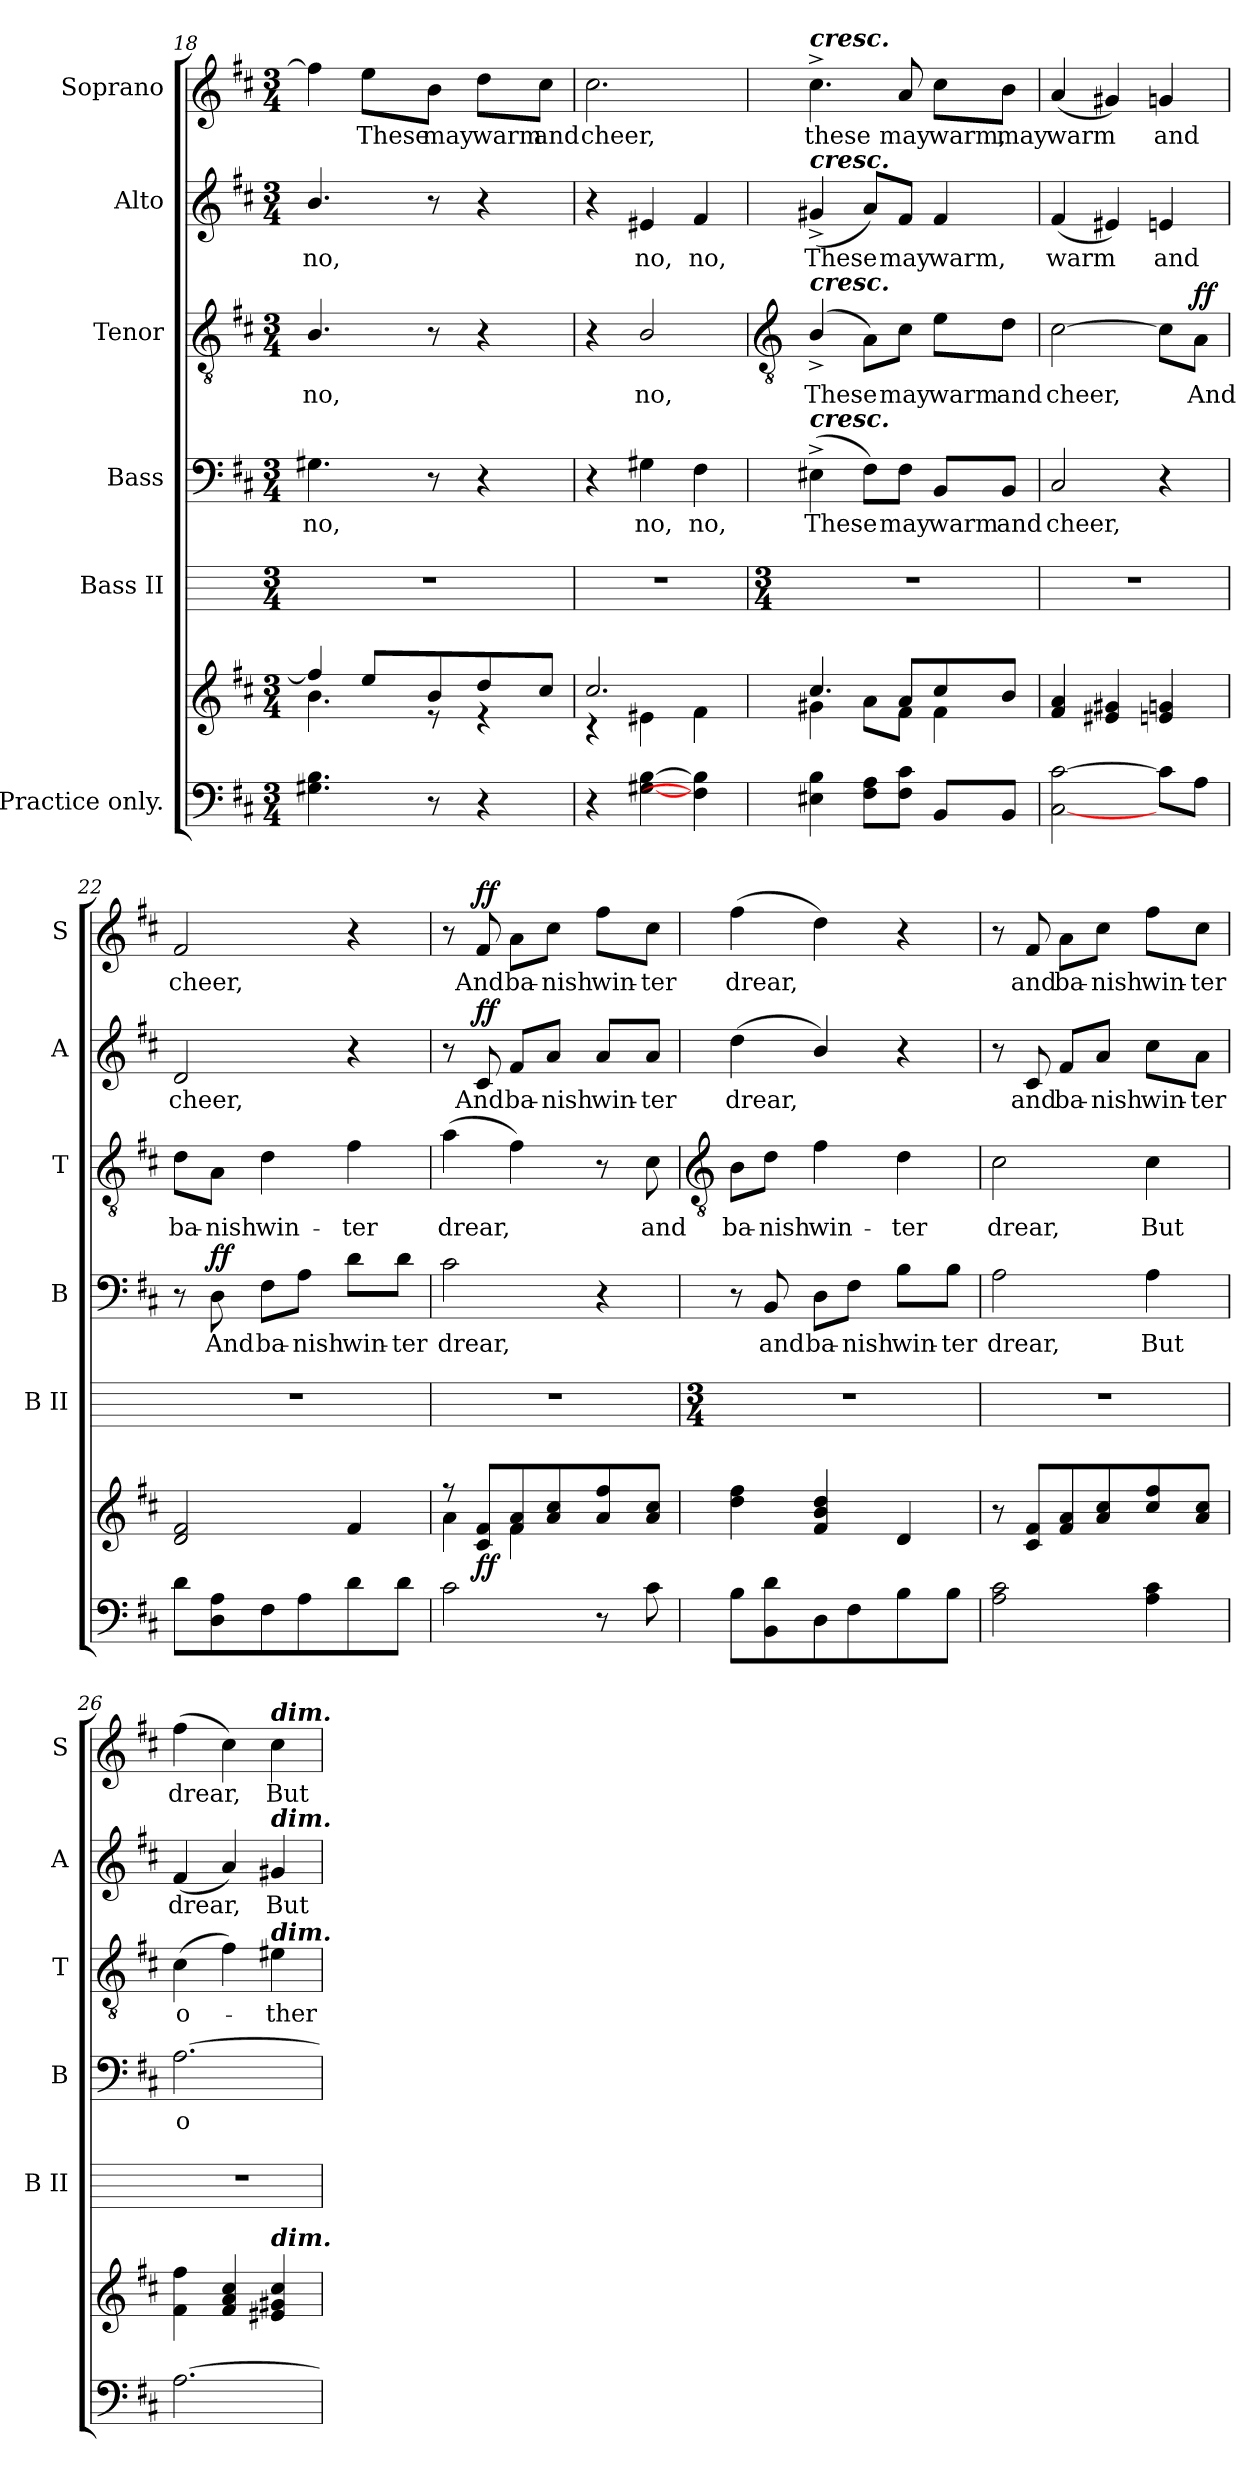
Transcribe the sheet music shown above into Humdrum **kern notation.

**kern	**kern	**dynam	**kern	**kern	**text	**dynam	**kern	**text	**dynam	**kern	**text	**dynam	**kern	**text	**dynam
*part6	*part6	*part6	*part5	*part4	*part4	*part4	*part3	*part3	*part3	*part2	*part2	*part2	*part1	*part1	*part1
*staff7	*staff6	*staff6/7	*staff5	*staff4	*staff4	*staff4	*staff3	*staff3	*staff3	*staff2	*staff2	*staff2	*staff1	*staff1	*staff1
*I"Practice only.	*	*	*I"Bass II	*I"Bass	*	*	*I"Tenor	*	*	*I"Alto	*	*	*I"Soprano	*	*
*	*	*	*I'B II	*I'B	*	*	*I'T	*	*	*I'A	*	*	*I'S	*	*
*clefF4	*clefG2	*	*	*clefF4	*	*	*clefGv2	*	*	*clefG2	*	*	*clefG2	*	*
*k[f#c#]	*k[f#c#]	*	*	*k[f#c#]	*	*	*k[f#c#]	*	*	*k[f#c#]	*	*	*k[f#c#]	*	*
*D:	*D:	*	*	*D:	*	*	*D:	*	*	*D:	*	*	*D:	*	*
*M3/4	*M3/4	*	*M3/4	*M3/4	*	*	*M3/4	*	*	*M3/4	*	*	*M3/4	*	*
=18	=18	=18	=18	=18	=18	=18	=18	=18	=18	=18	=18	=18	=18	=18	=18
*	*^	*	*	*	*	*	*	*	*	*	*	*	*	*	*
!	!	!	!	!	!	!LO:LY:b	!	!	!LO:LY:b	!	!	!LO:LY:b	!	!	!	!
4.G#X 4.B	4ff#/]	4.b\	.	2.r	4.G#X	no,	.	4.B/	no,	.	4.b/	no,	.	4ff#]	.	.
!	!	!	!	!	!	!	!	!	!	!	!	!	!	!	!LO:LY:b	!
.	8ee/L	.	.	.	.	.	.	.	.	.	.	.	.	8ee\L	These	.
!	!	!	!	!	!	!	!	!	!	!	!	!	!	!	!LO:LY:b	!
8r	8b/	8r	.	.	8r	.	.	8r	.	.	8r	.	.	8b\J	may	.
!	!	!	!	!	!	!	!	!	!	!	!	!	!	!	!LO:LY:b	!
4r	8dd/	4r	.	.	4r	.	.	4r	.	.	4r	.	.	8dd\L	warm	.
!	!	!	!	!	!	!	!	!	!	!	!	!	!	!	!LO:LY:b	!
.	8cc#/J	.	.	.	.	.	.	.	.	.	.	.	.	8cc#\J	and	.
=19	=19	=19	=19	=19	=19	=19	=19	=19	=19	=19	=19	=19	=19	=19	=19	=19
!	!	!	!	!	!	!	!	!	!	!	!	!	!	!	!LO:LY:b	!
4r	2.cc#/	4r	.	2.r	4r	.	.	4r	.	.	4r	.	.	2.cc#	cheer,	.
!	!	!	!	!	!	!LO:LY:b	!	!	!LO:LY:b	!	!	!LO:LY:b	!	!	!	!
[4G#X [4B	.	4e#X\	.	.	4G#X	no,	.	2B/	no,	.	4e#X	no,	.	.	.	.
!	!	!	!	!	!	!LO:LY:b	!	!	!	!	!	!LO:LY:b	!	!	!	!
4F#] 4B]	.	4f#\	.	.	4F#	no,	.	.	.	.	4f#	no,	.	.	.	.
!!LO:LB:g=z
=20	=20	=20	=20	=20	=20	=20	=20	=20	=20	=20	=20	=20	=20	=20	=20	=20
*	*	*	*	*	*	*	*	*clefGv2	*	*	*	*	*	*	*	*
*	*	*	*	*M3/4	*	*	*	*	*	*	*	*	*	*	*	*
!	!	!	!	!	!	!	!	!	!	!	!	!	!	!LO:TX:a:Bi:t=cresc.	!	!
!	!	!	!	!	!	!	!	!	!	!	!LO:TX:a:Bi:t=cresc.	!	!	!	!	!
!	!	!	!	!	!	!	!	!LO:TX:a:Bi:t=cresc.	!	!	!	!	!	!	!	!
!	!	!	!	!	!LO:TX:a:Bi:t=cresc.	!	!	!	!	!	!	!	!	!	!	!
!	!	!	!	!	!	!LO:LY:b	!	!	!LO:LY:b	!	!	!LO:LY:b	!	!	!LO:LY:b	!
4E#X 4B	4.cc#/	4g#X\	.	2.r	(>4E#X^	These	.	(<4B^/	These	.	(<4g#X^	These	.	4.cc#^	these	.
8F# 8AL	.	8a\L	.	.	8F#\L)	.	.	8A\L)	.	.	8a/L)	.	.	.	.	.
!	!	!	!	!	!	!LO:LY:b	!	!	!LO:LY:b	!	!	!LO:LY:b	!	!	!LO:LY:b	!
8F# 8c#J	8a/L	8f#\J	.	.	8F#\J	may	.	8c#\J	may	.	8f#/J	may	.	8a	may	.
!	!	!	!	!	!	!LO:LY:b	!	!	!LO:LY:b	!	!	!LO:LY:b	!	!	!LO:LY:b	!
8BBL	8cc#/	4f#\	.	.	8BB/L	warm	.	8e\L	warm	.	4f#	warm,	.	8cc#\L	warm,	.
!	!	!	!	!	!	!LO:LY:b	!	!	!LO:LY:b	!	!	!	!	!	!LO:LY:b	!
8BBJ	8b/J	.	.	.	8BB/J	and	.	8d\J	and	.	.	.	.	8b\J	may	.
=21	=21	=21	=21	=21	=21	=21	=21	=21	=21	=21	=21	=21	=21	=21	=21	=21
!	!	!	!	!	!	!LO:LY:b	!	!	!LO:LY:b	!	!	!LO:LY:b	!	!	!LO:LY:b	!
[2C# [2c#	4f#/ 4a/	2.ryy	.	2.r	2C#	cheer,	.	[2c#	cheer,	.	(<4f#	warm	.	(<4a	warm	.
.	4e#X/ 4g#X/	.	.	.	.	.	.	.	.	.	4e#X)	.	.	4g#X)	.	.
!	!	!	!	!	!	!	!	!	!	!	!	!LO:LY:b	!	!	!LO:LY:b	!
8c#L]	4en/ 4gn/	.	.	.	4r	.	.	8c#\L]	.	.	4en	and	.	4gn	and	.
!	!	!	!	!	!	!	!	!	!LO:LY:b	!LO:DY:b	!	!	!	!	!	!
8AJ	.	.	.	.	.	.	.	8A\J	And	ff	.	.	.	.	.	.
=22	=22	=22	=22	=22	=22	=22	=22	=22	=22	=22	=22	=22	=22	=22	=22	=22
!	!	!	!	!	!	!	!	!	!LO:LY:b	!	!	!LO:LY:b	!	!	!LO:LY:b	!
8dL	2d/ 2f#/	2.ryy	.	2.r	8r	.	.	8d\L	ba-	.	2d	cheer,	.	2f#	cheer,	.
!	!	!	!	!	!	!LO:LY:b	!LO:DY:b	!	!LO:LY:b	!	!	!	!	!	!	!
8D 8A	.	.	.	.	8D	And	ff	8A\J	-nish	.	.	.	.	.	.	.
!	!	!	!	!	!	!LO:LY:b	!	!	!LO:LY:b	!	!	!	!	!	!	!
8F#	.	.	.	.	8F#\L	ba-	.	4d	win-	.	.	.	.	.	.	.
!	!	!	!	!	!	!LO:LY:b	!	!	!	!	!	!	!	!	!	!
8A	.	.	.	.	8A\J	-nish	.	.	.	.	.	.	.	.	.	.
!	!	!	!	!	!	!LO:LY:b	!	!	!LO:LY:b	!	!	!	!	!	!	!
8d	4f#/	.	.	.	8d\L	win-	.	4f#	-ter	.	4r	.	.	4r	.	.
!	!	!	!	!	!	!LO:LY:b	!	!	!	!	!	!	!	!	!	!
8dJ	.	.	.	.	8d\J	-ter	.	.	.	.	.	.	.	.	.	.
=23	=23	=23	=23	=23	=23	=23	=23	=23	=23	=23	=23	=23	=23	=23	=23	=23
!	!	!	!	!	!	!LO:LY:b	!	!	!LO:LY:b	!	!	!	!	!	!	!
2c#	8r	4a\	.	2.r	2c#	drear,	.	(>4a	drear,	.	8r	.	.	8r	.	.
!	!	!	!LO:DY:b	!	!	!	!	!	!	!	!	!LO:LY:b	!LO:DY:b	!	!LO:LY:b	!LO:DY:b
.	8c#/ 8f#/L	.	ff	.	.	.	.	.	.	.	8c#	And	ff	8f#	And	ff
!	!	!	!	!	!	!	!	!	!	!	!	!LO:LY:b	!	!	!LO:LY:b	!
.	8f#/ 8a/	4f#\	.	.	.	.	.	4f#)	.	.	8f#/L	ba-	.	8a\L	ba-	.
!	!	!	!	!	!	!	!	!	!	!	!	!LO:LY:b	!	!	!LO:LY:b	!
.	8a/ 8cc#/	.	.	.	.	.	.	.	.	.	8a/J	-nish	.	8cc#\J	-nish	.
!	!	!	!	!	!	!	!	!	!	!	!	!LO:LY:b	!	!	!LO:LY:b	!
8r	8a/ 8ff#/	4ryy	.	.	4r	.	.	8r	.	.	8a/L	win-	.	8ff#\L	win-	.
!	!	!	!	!	!	!	!	!	!LO:LY:b	!	!	!LO:LY:b	!	!	!LO:LY:b	!
8c#	8a/ 8cc#/J	.	.	.	.	.	.	8c#	and	.	8a/J	-ter	.	8cc#\J	-ter	.
*	*v	*v	*	*	*	*	*	*	*	*	*	*	*	*	*	*
!!LO:LB:g=z
=24	=24	=24	=24	=24	=24	=24	=24	=24	=24	=24	=24	=24	=24	=24	=24
*	*	*	*	*	*	*	*clefGv2	*	*	*	*	*	*	*	*
*	*	*	*M3/4	*	*	*	*	*	*	*	*	*	*	*	*
!	!	!	!	!	!	!	!	!LO:LY:b	!	!	!LO:LY:b	!	!	!LO:LY:b	!
8BL	4dd\ 4ff#\	.	2.r	8r	.	.	8B\L	ba-	.	(<4dd	drear,	.	(>4ff#	drear,	.
!	!	!	!	!	!LO:LY:b	!	!	!LO:LY:b	!	!	!	!	!	!	!
8BB 8d	.	.	.	8BB	and	.	8d\J	-nish	.	.	.	.	.	.	.
!	!	!	!	!	!LO:LY:b	!	!	!LO:LY:b	!	!	!	!	!	!	!
8D	4f# 4b 4dd	.	.	8D\L	ba-	.	4f#	win-	.	4b/)	.	.	4dd)	.	.
!	!	!	!	!	!LO:LY:b	!	!	!	!	!	!	!	!	!	!
8F#	.	.	.	8F#\J	-nish	.	.	.	.	.	.	.	.	.	.
!	!	!	!	!	!LO:LY:b	!	!	!LO:LY:b	!	!	!	!	!	!	!
8B	4d	.	.	8B\L	win-	.	4d	-ter	.	4r	.	.	4r	.	.
!	!	!	!	!	!LO:LY:b	!	!	!	!	!	!	!	!	!	!
8BJ	.	.	.	8B\J	-ter	.	.	.	.	.	.	.	.	.	.
=25	=25	=25	=25	=25	=25	=25	=25	=25	=25	=25	=25	=25	=25	=25	=25
!	!	!	!	!	!LO:LY:b	!	!	!LO:LY:b	!	!	!	!	!	!	!
2A 2c#	8r	.	2.r	2A	drear,	.	2c#	drear,	.	8r	.	.	8r	.	.
!	!	!	!	!	!	!	!	!	!	!	!LO:LY:b	!	!	!LO:LY:b	!
.	8c# 8f#L	.	.	.	.	.	.	.	.	8c#	and	.	8f#	and	.
!	!	!	!	!	!	!	!	!	!	!	!LO:LY:b	!	!	!LO:LY:b	!
.	8f# 8a	.	.	.	.	.	.	.	.	8f#/L	ba-	.	8a\L	ba-	.
!	!	!	!	!	!	!	!	!	!	!	!LO:LY:b	!	!	!LO:LY:b	!
.	8a 8cc#	.	.	.	.	.	.	.	.	8a/J	-nish	.	8cc#\J	-nish	.
!	!	!	!	!	!LO:LY:b	!	!	!LO:LY:b	!	!	!LO:LY:b	!	!	!LO:LY:b	!
4A 4c#	8cc# 8ff#	.	.	4A	But	.	4c#	But	.	8cc#\L	win-	.	8ff#\L	win-	.
!	!	!	!	!	!	!	!	!	!	!	!LO:LY:b	!	!	!LO:LY:b	!
.	8a 8cc#J	.	.	.	.	.	.	.	.	8a\J	-ter	.	8cc#\J	-ter	.
=26	=26	=26	=26	=26	=26	=26	=26	=26	=26	=26	=26	=26	=26	=26	=26
!	!	!	!	!	!LO:LY:b	!	!	!LO:LY:b	!	!	!LO:LY:b	!	!	!LO:LY:b	!
[2.A	4f# 4ff#	.	2.r	[2.A	o-	.	(>4c#	o-	.	(<4f#	drear,	.	(>4ff#	drear,	.
.	4f# 4a 4cc#	.	.	.	.	.	4f#)	.	.	4a)	.	.	4cc#)	.	.
!	!	!	!	!	!	!	!	!	!	!	!	!	!LO:TX:a:Bi:t=dim.	!	!
!	!	!	!	!	!	!	!	!	!	!LO:TX:a:Bi:t=dim.	!	!	!	!	!
!	!	!	!	!	!	!	!LO:TX:a:Bi:t=dim.	!	!	!	!	!	!	!	!
!	!LO:TX:a:Bi:t=dim.	!	!	!	!	!	!	!	!	!	!	!	!	!	!
!	!	!	!	!	!	!	!	!LO:LY:b	!	!	!LO:LY:b	!	!	!LO:LY:b	!
.	4e#X 4g#X 4cc#	.	.	.	.	.	4e#X	ther	.	4g#X	But	.	4cc#	But	.
=	=	=	=	=	=	=	=	=	=	=	=	=	=	=	=
*-	*-	*-	*-	*-	*-	*-	*-	*-	*-	*-	*-	*-	*-	*-	*-
